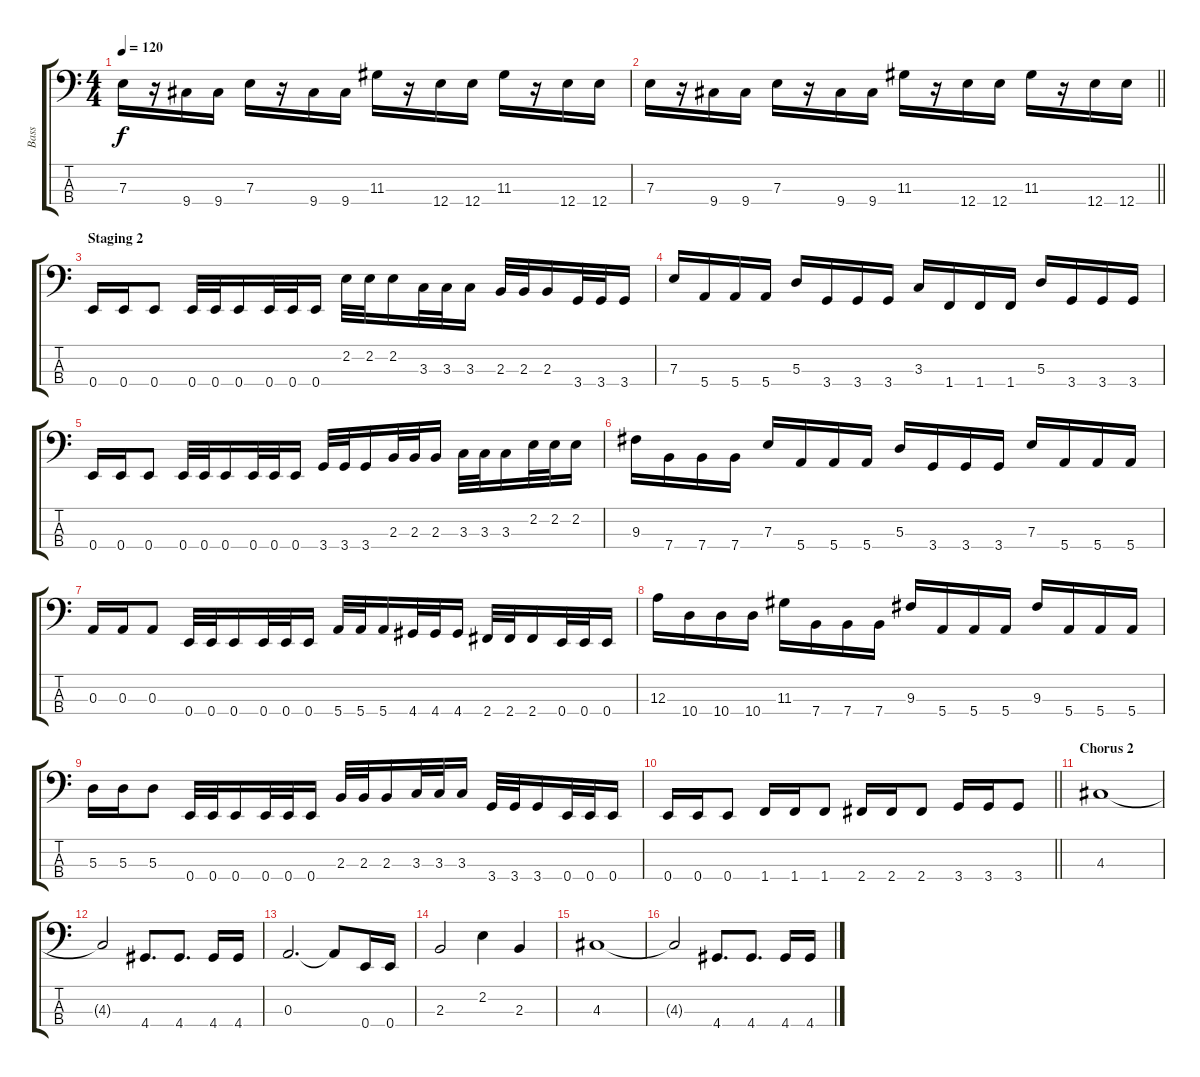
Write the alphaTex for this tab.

\track ("Bass" "Bass") {instrument electricbassfinger}
\staff {score tabs}
\tuning (G2 D2 A1 E1) {hide}
\ts (4 4)
\tempo 120
\clef f4
\ks c
7.3.16{dy f} r.16 9.4.16 9.4.16 7.3.16 r.16 9.4.16 9.4.16 11.3.16 r.16 12.4.16 12.4.16 11.3.16 r.16 12.4.16 12.4.16 |
\barLineRight lightlight
7.3.16 r.16 9.4.16 9.4.16 7.3.16 r.16 9.4.16 9.4.16 11.3.16 r.16 12.4.16 12.4.16 11.3.16 r.16 12.4.16 12.4.16 |
\section ("" "Staging 2")
0.4.16 0.4.16 0.4.8 0.4.32 0.4.32 0.4.16 0.4.32 0.4.32 0.4.16 2.2.32 2.2.32 2.2.16 3.3.32 3.3.32 3.3.16 2.3.32 2.3.32 2.3.16 3.4.32 3.4.32 3.4.16 |
7.3.16 5.4.16 5.4.16 5.4.16 5.3.16 3.4.16 3.4.16 3.4.16 3.3.16 1.4.16 1.4.16 1.4.16 5.3.16 3.4.16 3.4.16 3.4.16 |
0.4.16 0.4.16 0.4.8 0.4.32 0.4.32 0.4.16 0.4.32 0.4.32 0.4.16 3.4.32 3.4.32 3.4.16 2.3.32 2.3.32 2.3.16 3.3.32 3.3.32 3.3.16 2.2.32 2.2.32 2.2.16 |
9.3.16 7.4.16 7.4.16 7.4.16 7.3.16 5.4.16 5.4.16 5.4.16 5.3.16 3.4.16 3.4.16 3.4.16 7.3.16 5.4.16 5.4.16 5.4.16 |
0.3.16 0.3.16 0.3.8 0.4.32 0.4.32 0.4.16 0.4.32 0.4.32 0.4.16 5.4.32 5.4.32 5.4.16 4.4.32 4.4.32 4.4.16 2.4.32 2.4.32 2.4.16 0.4.32 0.4.32 0.4.16 |
12.3.16 10.4.16 10.4.16 10.4.16 11.3.16 7.4.16 7.4.16 7.4.16 9.3.16 5.4.16 5.4.16 5.4.16 9.3.16 5.4.16 5.4.16 5.4.16 |
5.3.16 5.3.16 5.3.8 0.4.32 0.4.32 0.4.16 0.4.32 0.4.32 0.4.16 2.3.32 2.3.32 2.3.16 3.3.32 3.3.32 3.3.16 3.4.32 3.4.32 3.4.16 0.4.32 0.4.32 0.4.16 |
\barLineRight lightlight
0.4.16 0.4.16 0.4.8 1.4.16 1.4.16 1.4.8 2.4.16 2.4.16 2.4.8 3.4.16 3.4.16 3.4.8 |
\section ("" "Chorus 2")
4.3.1 |
4.3{t}.2 4.4.8{d} 4.4.8{d} 4.4.16 4.4.16 |
0.3.2{d} 0.3{t}.8 0.4.16 0.4.16 |
2.3.2 2.2.4 2.3.4 |
4.3.1 |
4.3{t}.2 4.4.8{d} 4.4.8{d} 4.4.16 4.4.16
